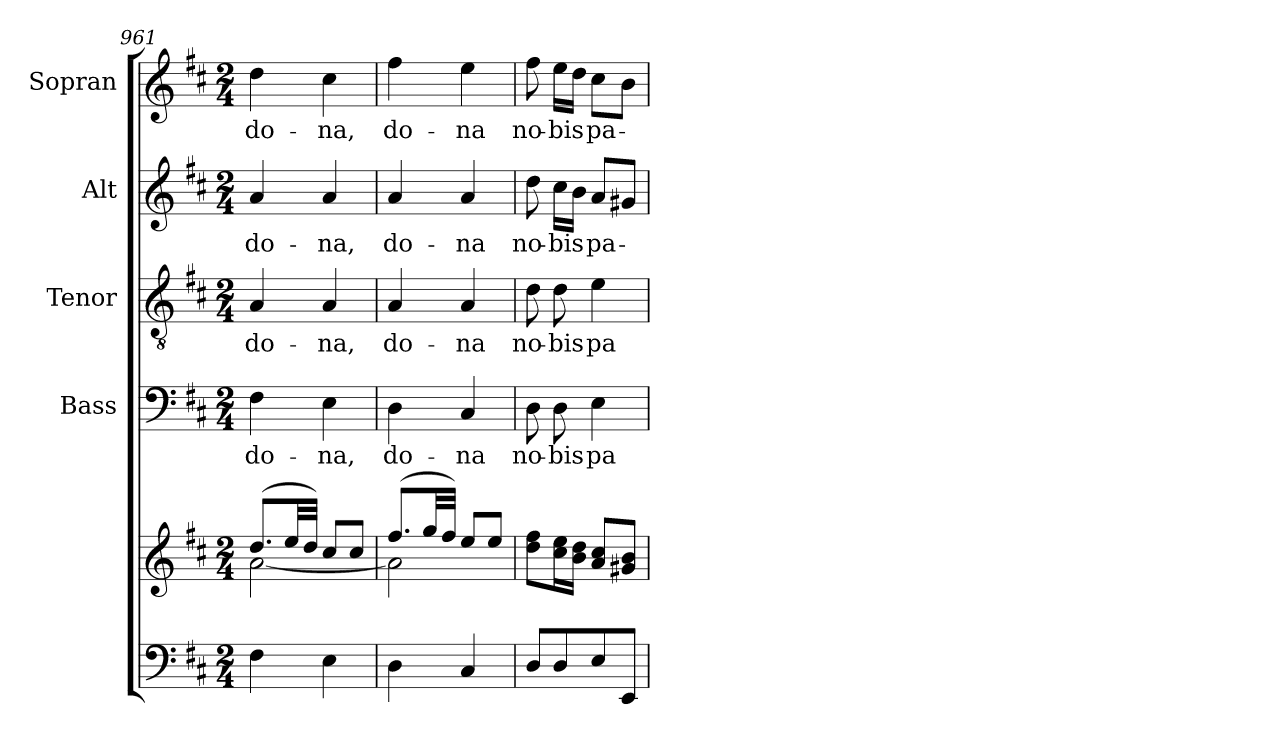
**kern	**kern	**kern	**text	**kern	**text	**kern	**text	**kern	**text
*part5	*part5	*part4	*part4	*part3	*part3	*part2	*part2	*part1	*part1
*staff6	*staff5	*staff4	*staff4	*staff3	*staff3	*staff2	*staff2	*staff1	*staff1
*	*	*I"Bass	*	*I"Tenor	*	*I"Alt	*	*I"Sopran	*
*	*	*I'B.	*	*I'T.	*	*I'A.	*	*I'S.	*
!!LO:LB:g=z
*clefF4	*clefG2	*clefF4	*	*clefGv2	*	*clefG2	*	*clefG2	*
*k[f#c#]	*k[f#c#]	*k[f#c#]	*	*k[f#c#]	*	*k[f#c#]	*	*k[f#c#]	*
*D:	*D:	*D:	*	*D:	*	*D:	*	*D:	*
*M2/4	*M2/4	*M2/4	*	*M2/4	*	*M2/4	*	*M2/4	*
=961	=961	=961	=961	=961	=961	=961	=961	=961	=961
*	*^	*	*	*	*	*	*	*	*
!	!	!	!	!LO:LY:b	!	!LO:LY:b	!	!LO:LY:b	!	!LO:LY:b
4F#\	(>8.dd/L	[<2a\	4F#\	do-	4A/	do-	4a/	do-	4dd\	do-
.	32ee/LL	.	.	.	.	.	.	.	.	.
.	32dd/JJJ)	.	.	.	.	.	.	.	.	.
!	!	!	!	!LO:LY:b	!	!LO:LY:b	!	!LO:LY:b	!	!LO:LY:b
4E\	8cc#/L	.	4E\	-na,	4A/	-na,	4a/	-na,	4cc#\	-na,
.	8cc#/J	.	.	.	.	.	.	.	.	.
=962	=962	=962	=962	=962	=962	=962	=962	=962	=962	=962
!	!	!	!	!LO:LY:b	!	!LO:LY:b	!	!LO:LY:b	!	!LO:LY:b
4D\	(>8.ff#/L	2a\]	4D\	do-	4A/	do-	4a/	do-	4ff#\	do-
.	32gg/LL	.	.	.	.	.	.	.	.	.
.	32ff#/JJJ)	.	.	.	.	.	.	.	.	.
!	!	!	!	!LO:LY:b	!	!LO:LY:b	!	!LO:LY:b	!	!LO:LY:b
4C#/	8ee/L	.	4C#/	-na	4A/	-na	4a/	-na	4ee\	-na
.	8ee/J	.	.	.	.	.	.	.	.	.
*	*v	*v	*	*	*	*	*	*	*	*
=963	=963	=963	=963	=963	=963	=963	=963	=963	=963
!	!	!	!LO:LY:b	!	!LO:LY:b	!	!LO:LY:b	!	!LO:LY:b
8D/L	8dd\ 8ff#\L	8D\	no-	8d\	no-	8dd\	no-	8ff#\	no-
!	!	!	!LO:LY:b	!	!LO:LY:b	!	!LO:LY:b	!	!LO:LY:b
8D/	16cc#\ 16ee\L	8D\	-bis	8d\	-bis	16cc#\LL	-bis	16ee\LL	-bis
.	16b\ 16dd\JJ	.	.	.	.	16b\JJ	.	16dd\JJ	.
!	!	!	!LO:LY:b	!	!LO:LY:b	!	!LO:LY:b	!	!LO:LY:b
8E/	8a/ 8cc#/L	4E\	pa-	4e\	pa-	8a/L	pa-	8cc#\L	pa-
8EE/J	8g#X/ 8b/J	.	.	.	.	8g#X/J	.	8b\J	.
=	=	=	=	=	=	=	=	=	=
*-	*-	*-	*-	*-	*-	*-	*-	*-	*-
